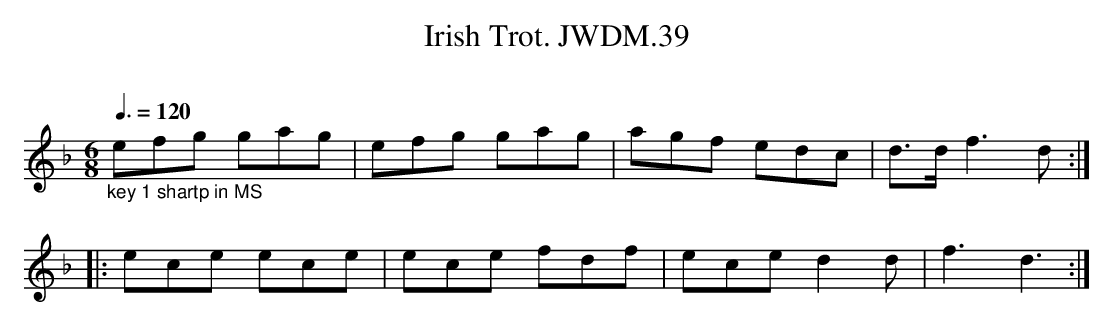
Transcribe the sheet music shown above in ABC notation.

X:1
T:Irish Trot. JWDM.39
M:6/8
L:1/8
Q:3/8=120
O:
K:Dm
"_key 1 shartp in MS"efg gag|efg gag|agf edc|d>d f3 d:|!
|:ece ece|ece fdf|ece d2d|f3d3:|
